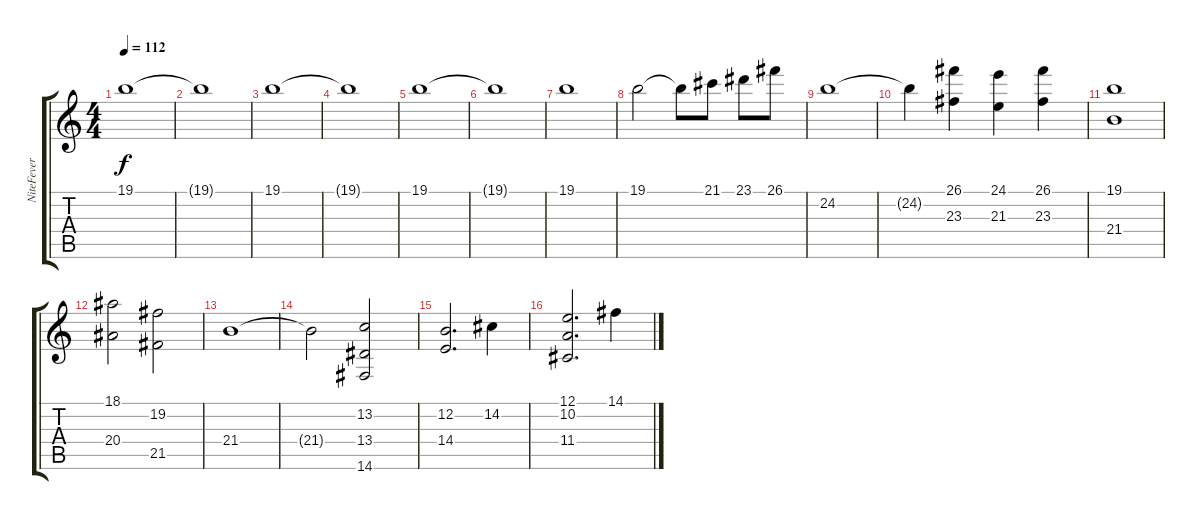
\track ("NiteFever         4 " "NiteFever ") {solo instrument stringensemble1}
\staff {score tabs}
\tuning (E4 B3 G3 D3 A2 E2) {hide}
\ts (4 4)
\tempo 112
\clef g2
\ks c
19.1.1{dy f} |
19.1{t}.1 |
19.1.1 |
19.1{t}.1 |
19.1.1 |
19.1{t}.1 |
19.1.1 |
19.1.2 19.1{t}.8 21.1.8 23.1.8 26.1.8 |
24.2.1 |
24.2{t}.4 (26.1 23.3).4 (24.1 21.3).4 (26.1 23.3).4 |
(19.1 21.4).1 |
(18.1 20.4).2 (19.2 21.5).2 |
21.4.1 |
21.4{t}.2 (13.2 13.4 14.6).2 |
(12.2 14.4).2{d} 14.2.4 |
(12.1 10.2 11.4).2{d} 14.1.4
